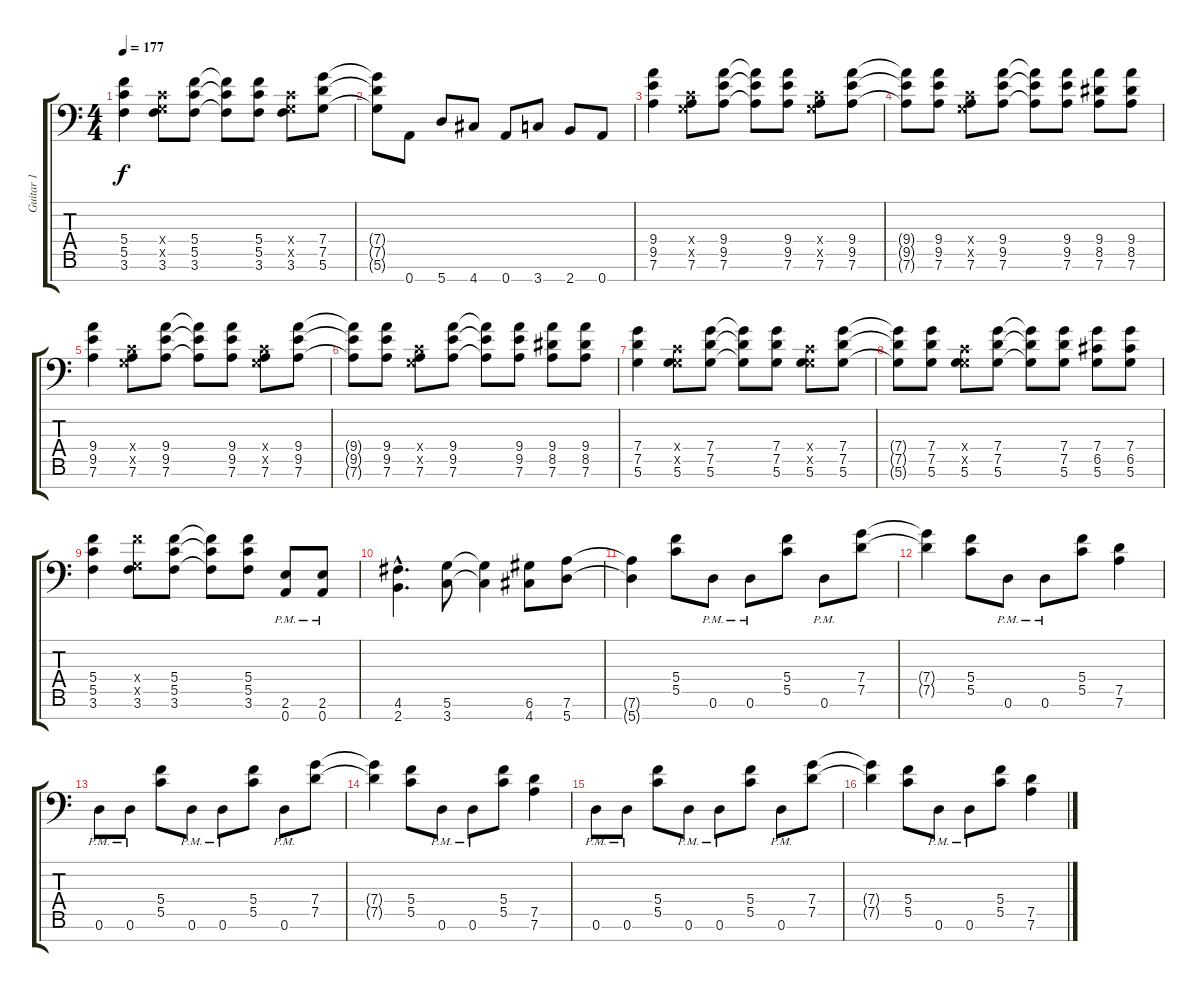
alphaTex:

\track ("Guitar 1" "Guitar 1") {instrument distortionguitar}
\staff {score tabs}
\tuning (D4 A3 F3 C3 G2 D2 A1) {hide}
\ts (4 4)
\tempo 177
\clef f4
\ks c
(5.4 5.5 3.6).4{dy f} (0.4{x} 0.5{x} 3.6).8 (5.4 5.5 3.6).8 (5.4{t} 5.5{t} 3.6{t}).8 (5.4 5.5 3.6).8 (0.4{x} 0.5{x} 3.6).8 (7.4 7.5 5.6).8 |
(7.4{t} 7.5{t} 5.6{t}).8 0.7.8 5.7.8 4.7.8 0.7.8 3.7.8 2.7.8 0.7.8 |
(9.4 9.5 7.6).4 (0.4{x} 0.5{x} 7.6).8 (9.4 9.5 7.6).8 (9.4{t} 9.5{t} 7.6{t}).8 (9.4 9.5 7.6).8 (0.4{x} 0.5{x} 7.6).8 (9.4 9.5 7.6).8 |
(9.4{t} 9.5{t} 7.6{t}).8 (9.4 9.5 7.6).8 (0.4{x} 0.5{x} 7.6).8 (9.4 9.5 7.6).8 (9.4{t} 9.5{t} 7.6{t}).8 (9.4 9.5 7.6).8 (9.4 8.5 7.6).8 (9.4 8.5 7.6).8 |
(9.4 9.5 7.6).4 (0.4{x} 0.5{x} 7.6).8 (9.4 9.5 7.6).8 (9.4{t} 9.5{t} 7.6{t}).8 (9.4 9.5 7.6).8 (0.4{x} 0.5{x} 7.6).8 (9.4 9.5 7.6).8 |
(9.4{t} 9.5{t} 7.6{t}).8 (9.4 9.5 7.6).8 (0.4{x} 0.5{x} 7.6).8 (9.4 9.5 7.6).8 (9.4{t} 9.5{t} 7.6{t}).8 (9.4 9.5 7.6).8 (9.4 8.5 7.6).8 (9.4 8.5 7.6).8 |
(7.4 7.5 5.6).4 (0.4{x} 0.5{x} 5.6).8 (7.4 7.5 5.6).8 (7.4{t} 7.5{t} 5.6{t}).8 (7.4 7.5 5.6).8 (0.4{x} 0.5{x} 5.6).8 (7.4 7.5 5.6).8 |
(7.4{t} 7.5{t} 5.6{t}).8 (7.4 7.5 5.6).8 (0.4{x} 0.5{x} 5.6).8 (7.4 7.5 5.6).8 (7.4{t} 7.5{t} 5.6{t}).8 (7.4 7.5 5.6).8 (7.4 6.5 5.6).8 (7.4 6.5 5.6).8 |
(5.4 5.5 3.6).4 (5.4{x} 0.5{x} 3.6).8 (5.4 5.5 3.6).8 (5.4{t} 5.5{t} 3.6{t}).8 (5.4 5.5 3.6).8 (2.6{pm} 0.7{pm}).8 (2.6{pm} 0.7{pm}).8 |
(4.6{hac} 2.7{hac}).4{d} (5.6 3.7).8 (5.6{t} 3.7{t}).4 (6.6 4.7).8 (7.6 5.7).8 |
(7.6{t} 5.7{t}).4 (5.4 5.5).8 0.6{pm}.8 0.6{pm}.8 (5.4 5.5).8 0.6{pm}.8 (7.4 7.5).8 |
(7.4{t} 7.5{t}).4 (5.4 5.5).8 0.6{pm}.8 0.6{pm}.8 (5.4 5.5).8 (7.5 7.6).4 |
0.6{pm}.8 0.6{pm}.8 (5.4 5.5).8 0.6{pm}.8 0.6{pm}.8 (5.4 5.5).8 0.6{pm}.8 (7.4 7.5).8 |
(7.4{t} 7.5{t}).4 (5.4 5.5).8 0.6{pm}.8 0.6{pm}.8 (5.4 5.5).8 (7.5 7.6).4 |
0.6{pm}.8 0.6{pm}.8 (5.4 5.5).8 0.6{pm}.8 0.6{pm}.8 (5.4 5.5).8 0.6{pm}.8 (7.4 7.5).8 |
(7.4{t} 7.5{t}).4 (5.4 5.5).8 0.6{pm}.8 0.6{pm}.8 (5.4 5.5).8 (7.5 7.6).4
